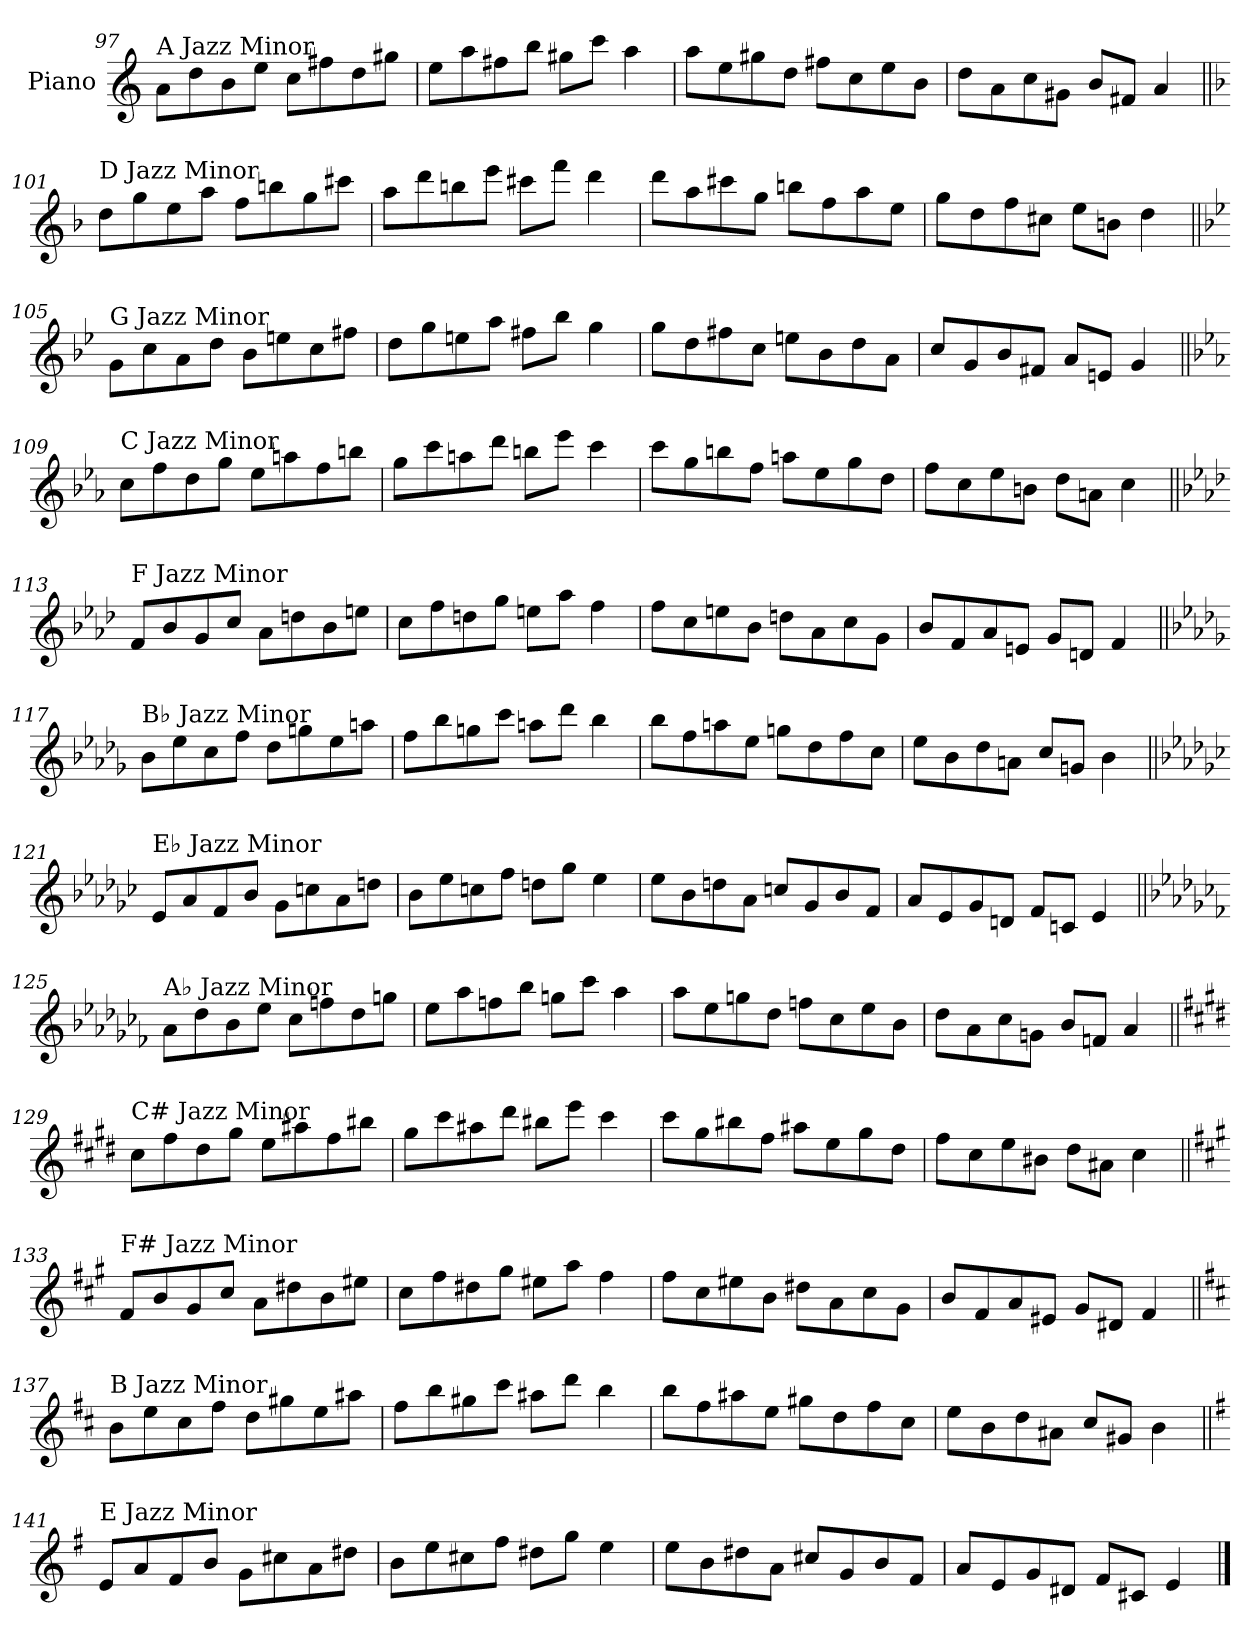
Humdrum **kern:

**kern
*part1
*staff1
*I"Piano
*I'Pno.
!!LO:PB:g=z
*clefG2
*k[]
=97
!LO:TX:a:t=A Jazz Minor
8a\L
8dd\
8b\
8ee\J
8cc\L
8ff#X\
8dd\
8gg#X\J
=98
8ee\L
8aa\
8ff#X\
8bb\J
8gg#X\L
8ccc\J
4aa\
=99
8aa\L
8ee\
8gg#X\
8dd\J
8ff#X\L
8cc\
8ee\
8b\J
=100
8dd\L
8a\
8cc\
8g#X\J
8b/L
8f#X/J
4a/
!!LO:LB:g=z
=101||
*k[b-]
!LO:TX:a:t=D Jazz Minor
8dd\L
8gg\
8ee\
8aa\J
8ff\L
8bbn\
8gg\
8ccc#X\J
=102
8aa\L
8ddd\
8bbn\
8eee\J
8ccc#X\L
8fff\J
4ddd\
=103
8ddd\L
8aa\
8ccc#X\
8gg\J
8bbn\L
8ff\
8aa\
8ee\J
=104
8gg\L
8dd\
8ff\
8cc#X\J
8ee\L
8bn\J
4dd\
!!LO:LB:g=z
=105||
*k[b-e-]
!LO:TX:a:t=G Jazz Minor
8g\L
8cc\
8a\
8dd\J
8b-\L
8een\
8cc\
8ff#X\J
=106
8dd\L
8gg\
8een\
8aa\J
8ff#X\L
8bb-\J
4gg\
=107
8gg\L
8dd\
8ff#X\
8cc\J
8een\L
8b-\
8dd\
8a\J
=108
8cc/L
8g/
8b-/
8f#X/J
8a/L
8en/J
4g/
!!LO:LB:g=z
=109||
*k[b-e-a-]
!LO:TX:a:t=C Jazz Minor
8cc\L
8ff\
8dd\
8gg\J
8ee-\L
8aan\
8ff\
8bbn\J
=110
8gg\L
8ccc\
8aan\
8ddd\J
8bbn\L
8eee-\J
4ccc\
=111
8ccc\L
8gg\
8bbn\
8ff\J
8aan\L
8ee-\
8gg\
8dd\J
=112
8ff\L
8cc\
8ee-\
8bn\J
8dd\L
8an\J
4cc\
!!LO:LB:g=z
=113||
*k[b-e-a-d-]
!LO:TX:a:t=F Jazz Minor
8f/L
8b-/
8g/
8cc/J
8a-\L
8ddn\
8b-\
8een\J
=114
8cc\L
8ff\
8ddn\
8gg\J
8een\L
8aa-\J
4ff\
=115
8ff\L
8cc\
8een\
8b-\J
8ddn\L
8a-\
8cc\
8g\J
=116
8b-/L
8f/
8a-/
8en/J
8g/L
8dn/J
4f/
!!LO:LB:g=z
=117||
*k[b-e-a-d-g-]
!LO:TX:a:t=B♭ Jazz Minor
8b-\L
8ee-\
8cc\
8ff\J
8dd-\L
8ggn\
8ee-\
8aan\J
=118
8ff\L
8bb-\
8ggn\
8ccc\J
8aan\L
8ddd-\J
4bb-\
=119
8bb-\L
8ff\
8aan\
8ee-\J
8ggn\L
8dd-\
8ff\
8cc\J
=120
8ee-\L
8b-\
8dd-\
8an\J
8cc/L
8gn/J
4b-\
!!LO:LB:g=z
=121||
*k[b-e-a-d-g-c-]
!LO:TX:a:t=E♭ Jazz Minor
8e-/L
8a-/
8f/
8b-/J
8g-\L
8ccn\
8a-\
8ddn\J
=122
8b-\L
8ee-\
8ccn\
8ff\J
8ddn\L
8gg-\J
4ee-\
=123
8ee-\L
8b-\
8ddn\
8a-\J
8ccn/L
8g-/
8b-/
8f/J
=124
8a-/L
8e-/
8g-/
8dn/J
8f/L
8cn/J
4e-/
!!LO:LB:g=z
=125||
*k[b-e-a-d-g-c-f-]
!LO:TX:a:t=A♭ Jazz Minor
8a-\L
8dd-\
8b-\
8ee-\J
8cc-\L
8ffn\
8dd-\
8ggn\J
=126
8ee-\L
8aa-\
8ffn\
8bb-\J
8ggn\L
8ccc-\J
4aa-\
=127
8aa-\L
8ee-\
8ggn\
8dd-\J
8ffn\L
8cc-\
8ee-\
8b-\J
=128
8dd-\L
8a-\
8cc-\
8gn\J
8b-/L
8fn/J
4a-/
!!LO:LB:g=z
=129||
*k[f#c#g#d#]
!LO:TX:a:t=C# Jazz Minor
8cc#\L
8ff#\
8dd#\
8gg#\J
8ee\L
8aa#X\
8ff#\
8bb#X\J
=130
8gg#\L
8ccc#\
8aa#X\
8ddd#\J
8bb#X\L
8eee\J
4ccc#\
=131
8ccc#\L
8gg#\
8bb#X\
8ff#\J
8aa#X\L
8ee\
8gg#\
8dd#\J
=132
8ff#\L
8cc#\
8ee\
8b#X\J
8dd#\L
8a#X\J
4cc#\
!!LO:LB:g=z
=133||
*k[f#c#g#]
!LO:TX:a:t=F# Jazz Minor
8f#/L
8b/
8g#/
8cc#/J
8a\L
8dd#X\
8b\
8ee#X\J
=134
8cc#\L
8ff#\
8dd#X\
8gg#\J
8ee#X\L
8aa\J
4ff#\
=135
8ff#\L
8cc#\
8ee#X\
8b\J
8dd#X\L
8a\
8cc#\
8g#\J
=136
8b/L
8f#/
8a/
8e#X/J
8g#/L
8d#X/J
4f#/
!!LO:LB:g=z
=137||
*k[f#c#]
!LO:TX:a:t=B Jazz Minor
8b\L
8ee\
8cc#\
8ff#\J
8dd\L
8gg#X\
8ee\
8aa#X\J
=138
8ff#\L
8bb\
8gg#X\
8ccc#\J
8aa#X\L
8ddd\J
4bb\
=139
8bb\L
8ff#\
8aa#X\
8ee\J
8gg#X\L
8dd\
8ff#\
8cc#\J
=140
8ee\L
8b\
8dd\
8a#X\J
8cc#/L
8g#X/J
4b\
!!LO:LB:g=z
=141||
*k[f#]
!LO:TX:a:t=E Jazz Minor
8e/L
8a/
8f#/
8b/J
8g\L
8cc#X\
8a\
8dd#X\J
=142
8b\L
8ee\
8cc#X\
8ff#\J
8dd#X\L
8gg\J
4ee\
=143
8ee\L
8b\
8dd#X\
8a\J
8cc#X/L
8g/
8b/
8f#/J
=144
8a/L
8e/
8g/
8d#X/J
8f#/L
8c#X/J
4e/
==
*-
